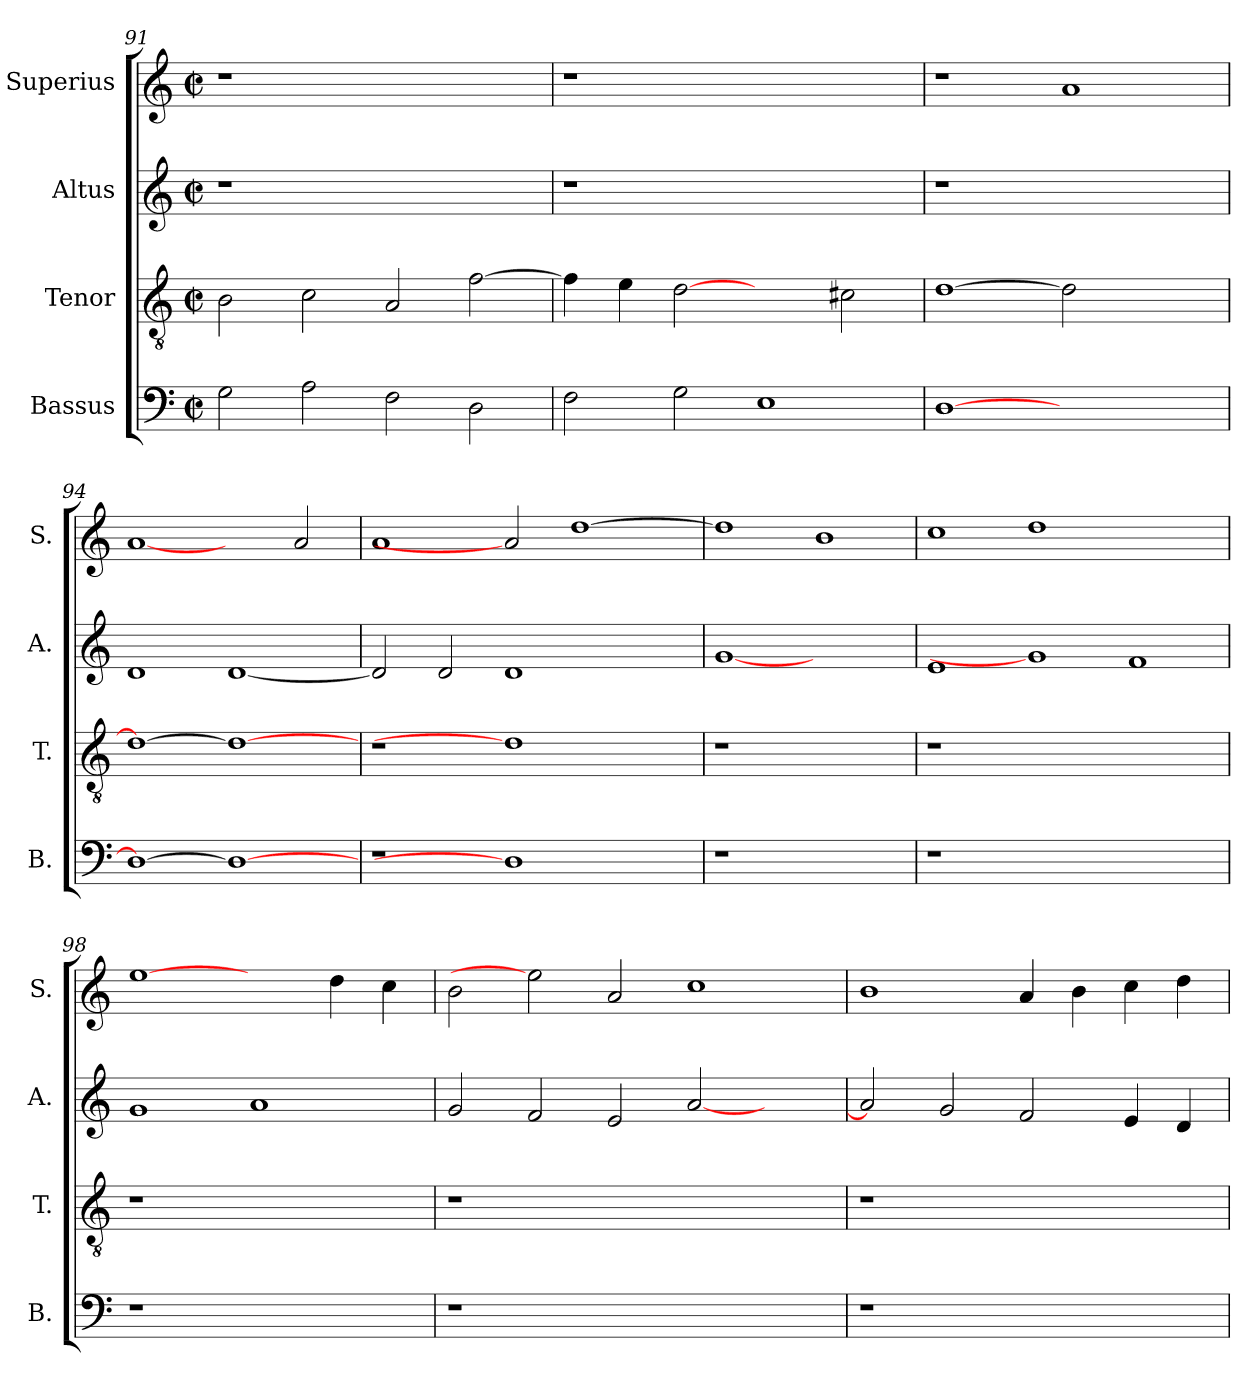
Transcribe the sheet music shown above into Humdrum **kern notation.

**kern	**kern	**kern	**kern
*part4	*part3	*part2	*part1
*staff4	*staff3	*staff2	*staff1
*I"Bassus	*I"Tenor	*I"Altus	*I"Superius
*I'B.	*I'T.	*I'A.	*I'S.
*clefF4	*clefGv2	*clefG2	*clefG2
*	*ITrd7c12	*	*
*k[]	*k[]	*k[]	*k[]
*C:	*C:	*C:	*C:
*M2/2	*M2/2	*M2/2	*M2/2
*met(c|)	*met(c|)	*met(c|)	*met(c|)
=91	=91	=91	=91
!	!	!LO:N:vis=1	!LO:N:vis=1
2Gi\	2BBi\	1r	1r
2Ai\	2Ci\	.	.
2Fi\	2AAi/	1ryy	1ryy
2Di\	[>2Fi\	.	.
=92	=92	=92	=92
!	!	!LO:N:vis=1	!LO:N:vis=1
2Fi\	4Fi\]	1r	1r
.	4Ei\	.	.
2Gi\	[2Di	.	.
1Ei	2ryy	1ryy	1ryy
.	2C#Xi\	.	.
!!LO:LB:g=z
=93	=93	=93	=93
!	!	!LO:N:vis=1	!
[>1Di	[>1Di	1r	1r
1ryy	2Di]	1ryy	1ai
.	2ryy	.	.
=94	=94	=94	=94
1Di_>	1Di_>	1di	[1ai
1Di_	1Di_	[<1di	2ryy
.	.	.	2ai/
=95	=95	=95	=95
!LO:N:vis=1	!LO:N:vis=1	!	!
1r	1r	2di/]	1ai
.	.	2di/	.
1Di]	1Di]	1di	2ai]
.	.	.	[>1ddi
2ryy	2ryy	2ryy	.
=96	=96	=96	=96
!LO:N:vis=1	!LO:N:vis=1	!	!
1r	1r	[1gi	1ddi]
1ryy	1ryy	1ryy	1bi
=97	=97	=97	=97
!LO:N:vis=1	!LO:N:vis=1	!	!
1r	1r	1ei	1cci
0ryy	0ryy	1gi]	1ddi
.	.	1fi	1ryy
=98	=98	=98	=98
!LO:N:vis=1	!LO:N:vis=1	!	!
1r	1r	1gi	[1eei
1ryy	1ryy	1ai	2ryy
.	.	.	4ddi\
.	.	.	4cci\
!!LO:PB:g=z
=99	=99	=99	=99
!LO:N:vis=1	!LO:N:vis=1	!	!
1r	1r	2gi/	2bi\
.	.	2fi/	2eei]
1.ryy	1.ryy	2ei/	2ai/
.	.	[<2ai/	1cci
.	.	2ryy	.
=100	=100	=100	=100
!LO:N:vis=1	!LO:N:vis=1	!	!
1r	1r	2ai/]	1bi
.	.	2gi/	.
1ryy	1ryy	2fi/	4ai/
.	.	.	4bi\
.	.	4ei/	4cci\
.	.	4di/	4ddi\
=	=	=	=
*-	*-	*-	*-
